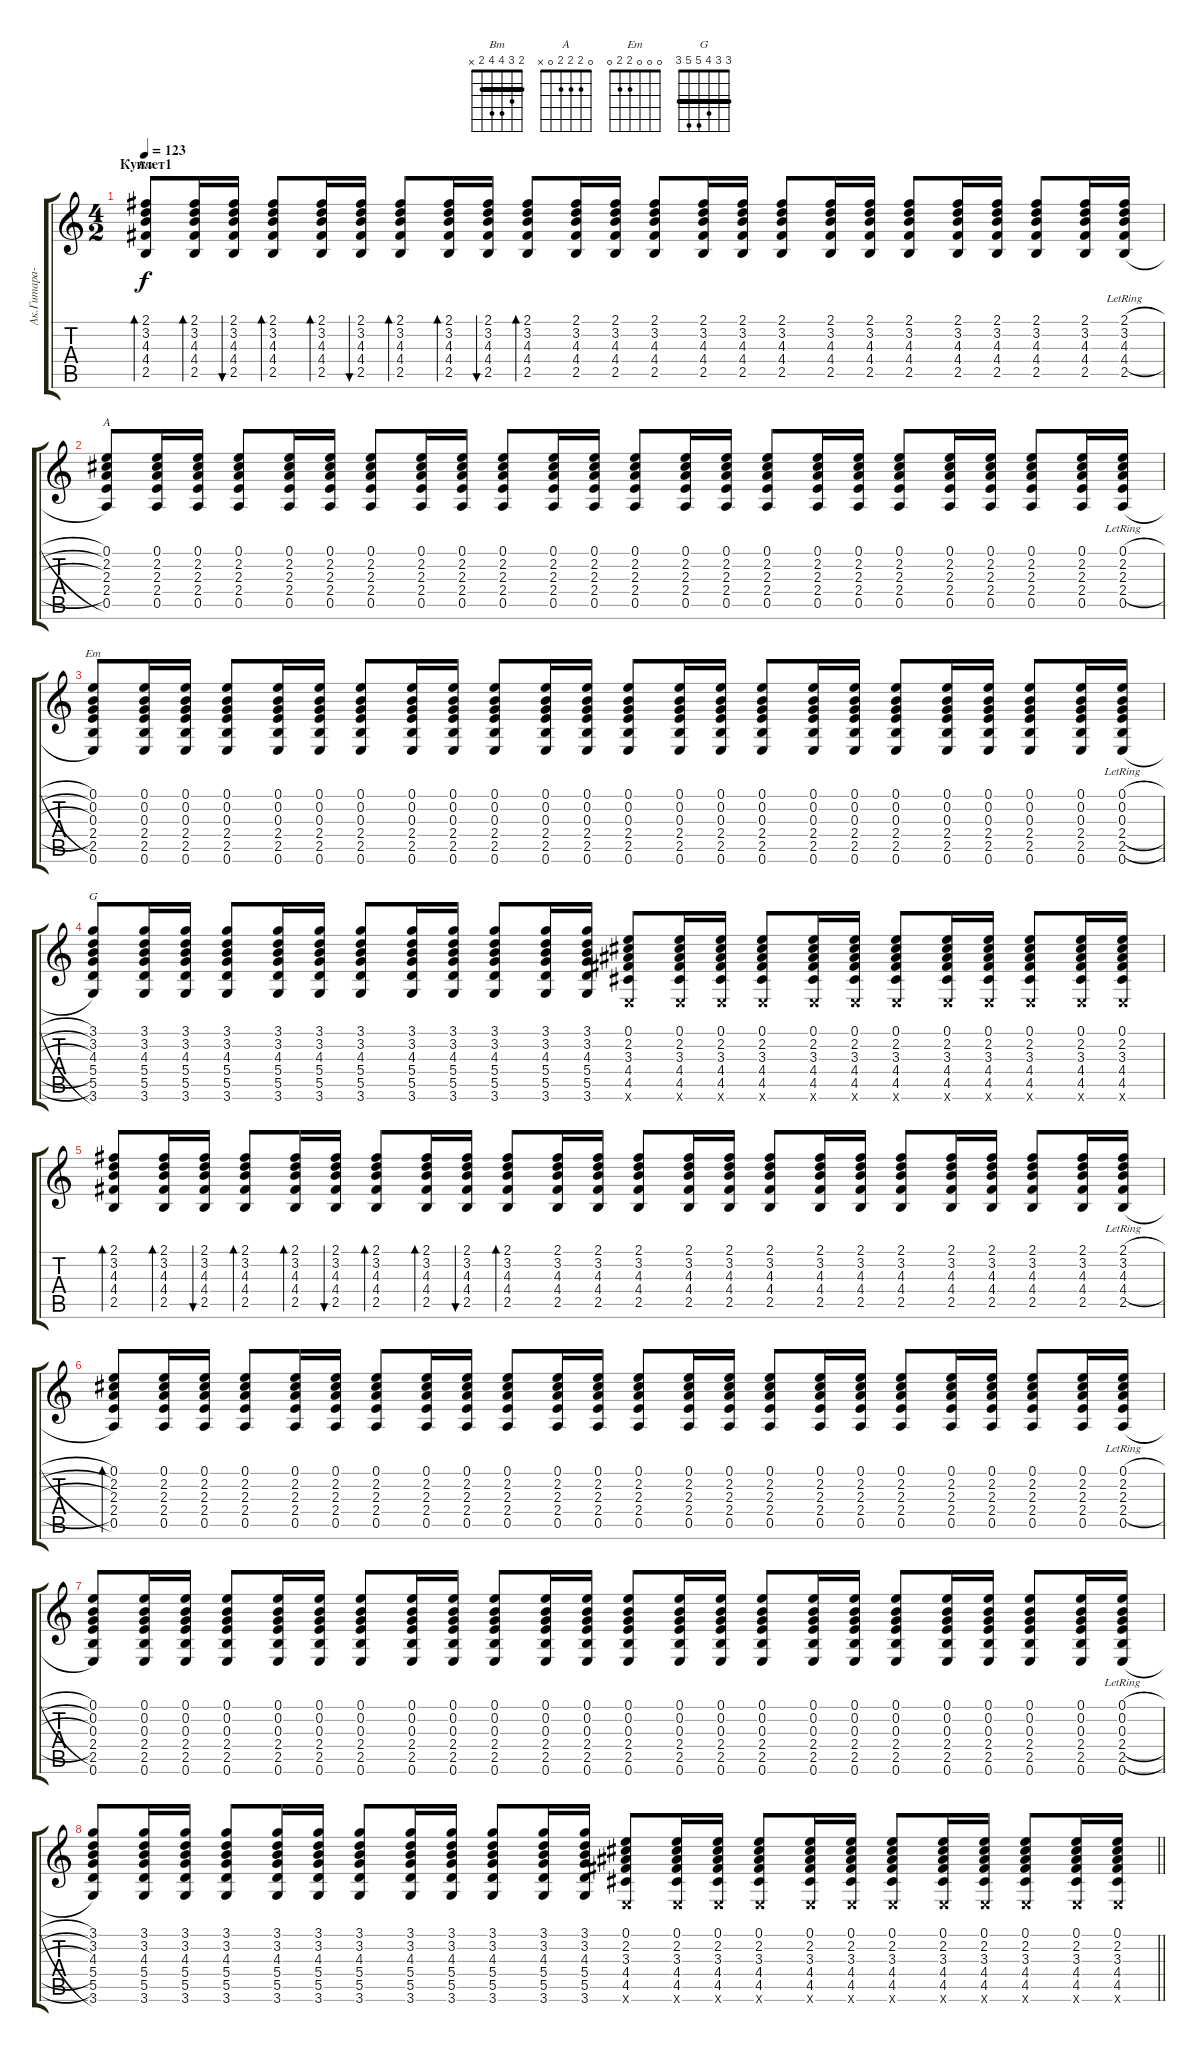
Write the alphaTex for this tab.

\track ("Ак.Гитара-ритм" "Ак.Гитара-") {solo instrument acousticguitarsteel}
\staff {score tabs}
\tuning (E4 B3 G3 D3 A2 E2) {hide}
\chord ("Bm" 2 3 4 4 2 x) {barre 2}
\chord ("A" 0 2 2 2 0 x)
\chord ("Em" 0 0 0 2 2 0)
\chord ("G" 3 3 4 5 5 3) {barre 3}
\ts (4 2)
\section ("" "Куплет1")
\tempo 123
\clef g2
\ks c
(2.1 3.2 4.3 4.4 2.5).8{bd 60 ch "Bm" dy f} (2.1 3.2 4.3 4.4 2.5).16{bd 60} (2.1 3.2 4.3 4.4 2.5).16{bu 60} (2.1 3.2 4.3 4.4 2.5).8{bd 60} (2.1 3.2 4.3 4.4 2.5).16{bd 60} (2.1 3.2 4.3 4.4 2.5).16{bu 60} (2.1 3.2 4.3 4.4 2.5).8{bd 60} (2.1 3.2 4.3 4.4 2.5).16{bd 60} (2.1 3.2 4.3 4.4 2.5).16{bu 60} (2.1 3.2 4.3 4.4 2.5).8{bd 60} (2.1 3.2 4.3 4.4 2.5).16 (2.1 3.2 4.3 4.4 2.5).16 (2.1 3.2 4.3 4.4 2.5).8 (2.1 3.2 4.3 4.4 2.5).16 (2.1 3.2 4.3 4.4 2.5).16 (2.1 3.2 4.3 4.4 2.5).8 (2.1 3.2 4.3 4.4 2.5).16 (2.1 3.2 4.3 4.4 2.5).16 (2.1 3.2 4.3 4.4 2.5).8 (2.1 3.2 4.3 4.4 2.5).16 (2.1 3.2 4.3 4.4 2.5).16 (2.1 3.2 4.3 4.4 2.5).8 (2.1 3.2 4.3 4.4 2.5).16 (2.1{h lr} 3.2{h lr} 4.3{h lr} 4.4{h lr} 2.5{h lr}).16 |
(0.1 2.2 2.3 2.4 0.5).8{ch "A"} (0.1 2.2 2.3 2.4 0.5).16 (0.1 2.2 2.3 2.4 0.5).16 (0.1 2.2 2.3 2.4 0.5).8 (0.1 2.2 2.3 2.4 0.5).16 (0.1 2.2 2.3 2.4 0.5).16 (0.1 2.2 2.3 2.4 0.5).8 (0.1 2.2 2.3 2.4 0.5).16 (0.1 2.2 2.3 2.4 0.5).16 (0.1 2.2 2.3 2.4 0.5).8 (0.1 2.2 2.3 2.4 0.5).16 (0.1 2.2 2.3 2.4 0.5).16 (0.1 2.2 2.3 2.4 0.5).8 (0.1 2.2 2.3 2.4 0.5).16 (0.1 2.2 2.3 2.4 0.5).16 (0.1 2.2 2.3 2.4 0.5).8 (0.1 2.2 2.3 2.4 0.5).16 (0.1 2.2 2.3 2.4 0.5).16 (0.1 2.2 2.3 2.4 0.5).8 (0.1 2.2 2.3 2.4 0.5).16 (0.1 2.2 2.3 2.4 0.5).16 (0.1 2.2 2.3 2.4 0.5).8 (0.1 2.2 2.3 2.4 0.5).16 (0.1{h lr} 2.2{h lr} 2.3{h lr} 2.4{h lr} 0.5{h lr}).16 |
(0.1 0.2 0.3 2.4 2.5 0.6).8{ch "Em"} (0.1 0.2 0.3 2.4 2.5 0.6).16 (0.1 0.2 0.3 2.4 2.5 0.6).16 (0.1 0.2 0.3 2.4 2.5 0.6).8 (0.1 0.2 0.3 2.4 2.5 0.6).16 (0.1 0.2 0.3 2.4 2.5 0.6).16 (0.1 0.2 0.3 2.4 2.5 0.6).8 (0.1 0.2 0.3 2.4 2.5 0.6).16 (0.1 0.2 0.3 2.4 2.5 0.6).16 (0.1 0.2 0.3 2.4 2.5 0.6).8 (0.1 0.2 0.3 2.4 2.5 0.6).16 (0.1 0.2 0.3 2.4 2.5 0.6).16 (0.1 0.2 0.3 2.4 2.5 0.6).8 (0.1 0.2 0.3 2.4 2.5 0.6).16 (0.1 0.2 0.3 2.4 2.5 0.6).16 (0.1 0.2 0.3 2.4 2.5 0.6).8 (0.1 0.2 0.3 2.4 2.5 0.6).16 (0.1 0.2 0.3 2.4 2.5 0.6).16 (0.1 0.2 0.3 2.4 2.5 0.6).8 (0.1 0.2 0.3 2.4 2.5 0.6).16 (0.1 0.2 0.3 2.4 2.5 0.6).16 (0.1 0.2 0.3 2.4 2.5 0.6).8 (0.1 0.2 0.3 2.4 2.5 0.6).16 (0.1{h lr} 0.2{h lr} 0.3{h lr} 2.4{h lr} 2.5{h lr} 0.6{h lr}).16 |
(3.1 3.2 4.3 5.4 5.5 3.6).8{ch "G"} (3.1 3.2 4.3 5.4 5.5 3.6).16 (3.1 3.2 4.3 5.4 5.5 3.6).16 (3.1 3.2 4.3 5.4 5.5 3.6).8 (3.1 3.2 4.3 5.4 5.5 3.6).16 (3.1 3.2 4.3 5.4 5.5 3.6).16 (3.1 3.2 4.3 5.4 5.5 3.6).8 (3.1 3.2 4.3 5.4 5.5 3.6).16 (3.1 3.2 4.3 5.4 5.5 3.6).16 (3.1 3.2 4.3 5.4 5.5 3.6).8 (3.1 3.2 4.3 5.4 5.5 3.6).16 (3.1 3.2 4.3 5.4 5.5 3.6).16 (0.1 2.2 3.3 4.4 4.5 0.6{x}).8 (0.1 2.2 3.3 4.4 4.5 0.6{x}).16 (0.1 2.2 3.3 4.4 4.5 0.6{x}).16 (0.1 2.2 3.3 4.4 4.5 0.6{x}).8 (0.1 2.2 3.3 4.4 4.5 0.6{x}).16 (0.1 2.2 3.3 4.4 4.5 0.6{x}).16 (0.1 2.2 3.3 4.4 4.5 0.6{x}).8 (0.1 2.2 3.3 4.4 4.5 0.6{x}).16 (0.1 2.2 3.3 4.4 4.5 0.6{x}).16 (0.1 2.2 3.3 4.4 4.5 0.6{x}).8 (0.1 2.2 3.3 4.4 4.5 0.6{x}).16 (0.1 2.2 3.3 4.4 4.5 0.6{x}).16 |
(2.1 3.2 4.3 4.4 2.5).8{bd 60} (2.1 3.2 4.3 4.4 2.5).16{bd 60} (2.1 3.2 4.3 4.4 2.5).16{bu 60} (2.1 3.2 4.3 4.4 2.5).8{bd 60} (2.1 3.2 4.3 4.4 2.5).16{bd 60} (2.1 3.2 4.3 4.4 2.5).16{bu 60} (2.1 3.2 4.3 4.4 2.5).8{bd 60} (2.1 3.2 4.3 4.4 2.5).16{bd 60} (2.1 3.2 4.3 4.4 2.5).16{bu 60} (2.1 3.2 4.3 4.4 2.5).8{bd 60} (2.1 3.2 4.3 4.4 2.5).16 (2.1 3.2 4.3 4.4 2.5).16 (2.1 3.2 4.3 4.4 2.5).8 (2.1 3.2 4.3 4.4 2.5).16 (2.1 3.2 4.3 4.4 2.5).16 (2.1 3.2 4.3 4.4 2.5).8 (2.1 3.2 4.3 4.4 2.5).16 (2.1 3.2 4.3 4.4 2.5).16 (2.1 3.2 4.3 4.4 2.5).8 (2.1 3.2 4.3 4.4 2.5).16 (2.1 3.2 4.3 4.4 2.5).16 (2.1 3.2 4.3 4.4 2.5).8 (2.1 3.2 4.3 4.4 2.5).16 (2.1{h lr} 3.2{h lr} 4.3{h lr} 4.4{h lr} 2.5{h lr}).16 |
(0.1 2.2 2.3 2.4 0.5).8{bd 60} (0.1 2.2 2.3 2.4 0.5).16 (0.1 2.2 2.3 2.4 0.5).16 (0.1 2.2 2.3 2.4 0.5).8 (0.1 2.2 2.3 2.4 0.5).16 (0.1 2.2 2.3 2.4 0.5).16 (0.1 2.2 2.3 2.4 0.5).8 (0.1 2.2 2.3 2.4 0.5).16 (0.1 2.2 2.3 2.4 0.5).16 (0.1 2.2 2.3 2.4 0.5).8 (0.1 2.2 2.3 2.4 0.5).16 (0.1 2.2 2.3 2.4 0.5).16 (0.1 2.2 2.3 2.4 0.5).8 (0.1 2.2 2.3 2.4 0.5).16 (0.1 2.2 2.3 2.4 0.5).16 (0.1 2.2 2.3 2.4 0.5).8 (0.1 2.2 2.3 2.4 0.5).16 (0.1 2.2 2.3 2.4 0.5).16 (0.1 2.2 2.3 2.4 0.5).8 (0.1 2.2 2.3 2.4 0.5).16 (0.1 2.2 2.3 2.4 0.5).16 (0.1 2.2 2.3 2.4 0.5).8 (0.1 2.2 2.3 2.4 0.5).16 (0.1{h lr} 2.2{h lr} 2.3{h lr} 2.4{h lr} 0.5{h lr}).16 |
(0.1 0.2 0.3 2.4 2.5 0.6).8 (0.1 0.2 0.3 2.4 2.5 0.6).16 (0.1 0.2 0.3 2.4 2.5 0.6).16 (0.1 0.2 0.3 2.4 2.5 0.6).8 (0.1 0.2 0.3 2.4 2.5 0.6).16 (0.1 0.2 0.3 2.4 2.5 0.6).16 (0.1 0.2 0.3 2.4 2.5 0.6).8 (0.1 0.2 0.3 2.4 2.5 0.6).16 (0.1 0.2 0.3 2.4 2.5 0.6).16 (0.1 0.2 0.3 2.4 2.5 0.6).8 (0.1 0.2 0.3 2.4 2.5 0.6).16 (0.1 0.2 0.3 2.4 2.5 0.6).16 (0.1 0.2 0.3 2.4 2.5 0.6).8 (0.1 0.2 0.3 2.4 2.5 0.6).16 (0.1 0.2 0.3 2.4 2.5 0.6).16 (0.1 0.2 0.3 2.4 2.5 0.6).8 (0.1 0.2 0.3 2.4 2.5 0.6).16 (0.1 0.2 0.3 2.4 2.5 0.6).16 (0.1 0.2 0.3 2.4 2.5 0.6).8 (0.1 0.2 0.3 2.4 2.5 0.6).16 (0.1 0.2 0.3 2.4 2.5 0.6).16 (0.1 0.2 0.3 2.4 2.5 0.6).8 (0.1 0.2 0.3 2.4 2.5 0.6).16 (0.1{h lr} 0.2{h lr} 0.3{h lr} 2.4{h lr} 2.5{h lr} 0.6{h lr}).16 |
\barLineRight lightlight
(3.1 3.2 4.3 5.4 5.5 3.6).8 (3.1 3.2 4.3 5.4 5.5 3.6).16 (3.1 3.2 4.3 5.4 5.5 3.6).16 (3.1 3.2 4.3 5.4 5.5 3.6).8 (3.1 3.2 4.3 5.4 5.5 3.6).16 (3.1 3.2 4.3 5.4 5.5 3.6).16 (3.1 3.2 4.3 5.4 5.5 3.6).8 (3.1 3.2 4.3 5.4 5.5 3.6).16 (3.1 3.2 4.3 5.4 5.5 3.6).16 (3.1 3.2 4.3 5.4 5.5 3.6).8 (3.1 3.2 4.3 5.4 5.5 3.6).16 (3.1 3.2 4.3 5.4 5.5 3.6).16 (0.1 2.2 3.3 4.4 4.5 0.6{x}).8 (0.1 2.2 3.3 4.4 4.5 0.6{x}).16 (0.1 2.2 3.3 4.4 4.5 0.6{x}).16 (0.1 2.2 3.3 4.4 4.5 0.6{x}).8 (0.1 2.2 3.3 4.4 4.5 0.6{x}).16 (0.1 2.2 3.3 4.4 4.5 0.6{x}).16 (0.1 2.2 3.3 4.4 4.5 0.6{x}).8 (0.1 2.2 3.3 4.4 4.5 0.6{x}).16 (0.1 2.2 3.3 4.4 4.5 0.6{x}).16 (0.1 2.2 3.3 4.4 4.5 0.6{x}).8 (0.1 2.2 3.3 4.4 4.5 0.6{x}).16 (0.1 2.2 3.3 4.4 4.5 0.6{x}).16
